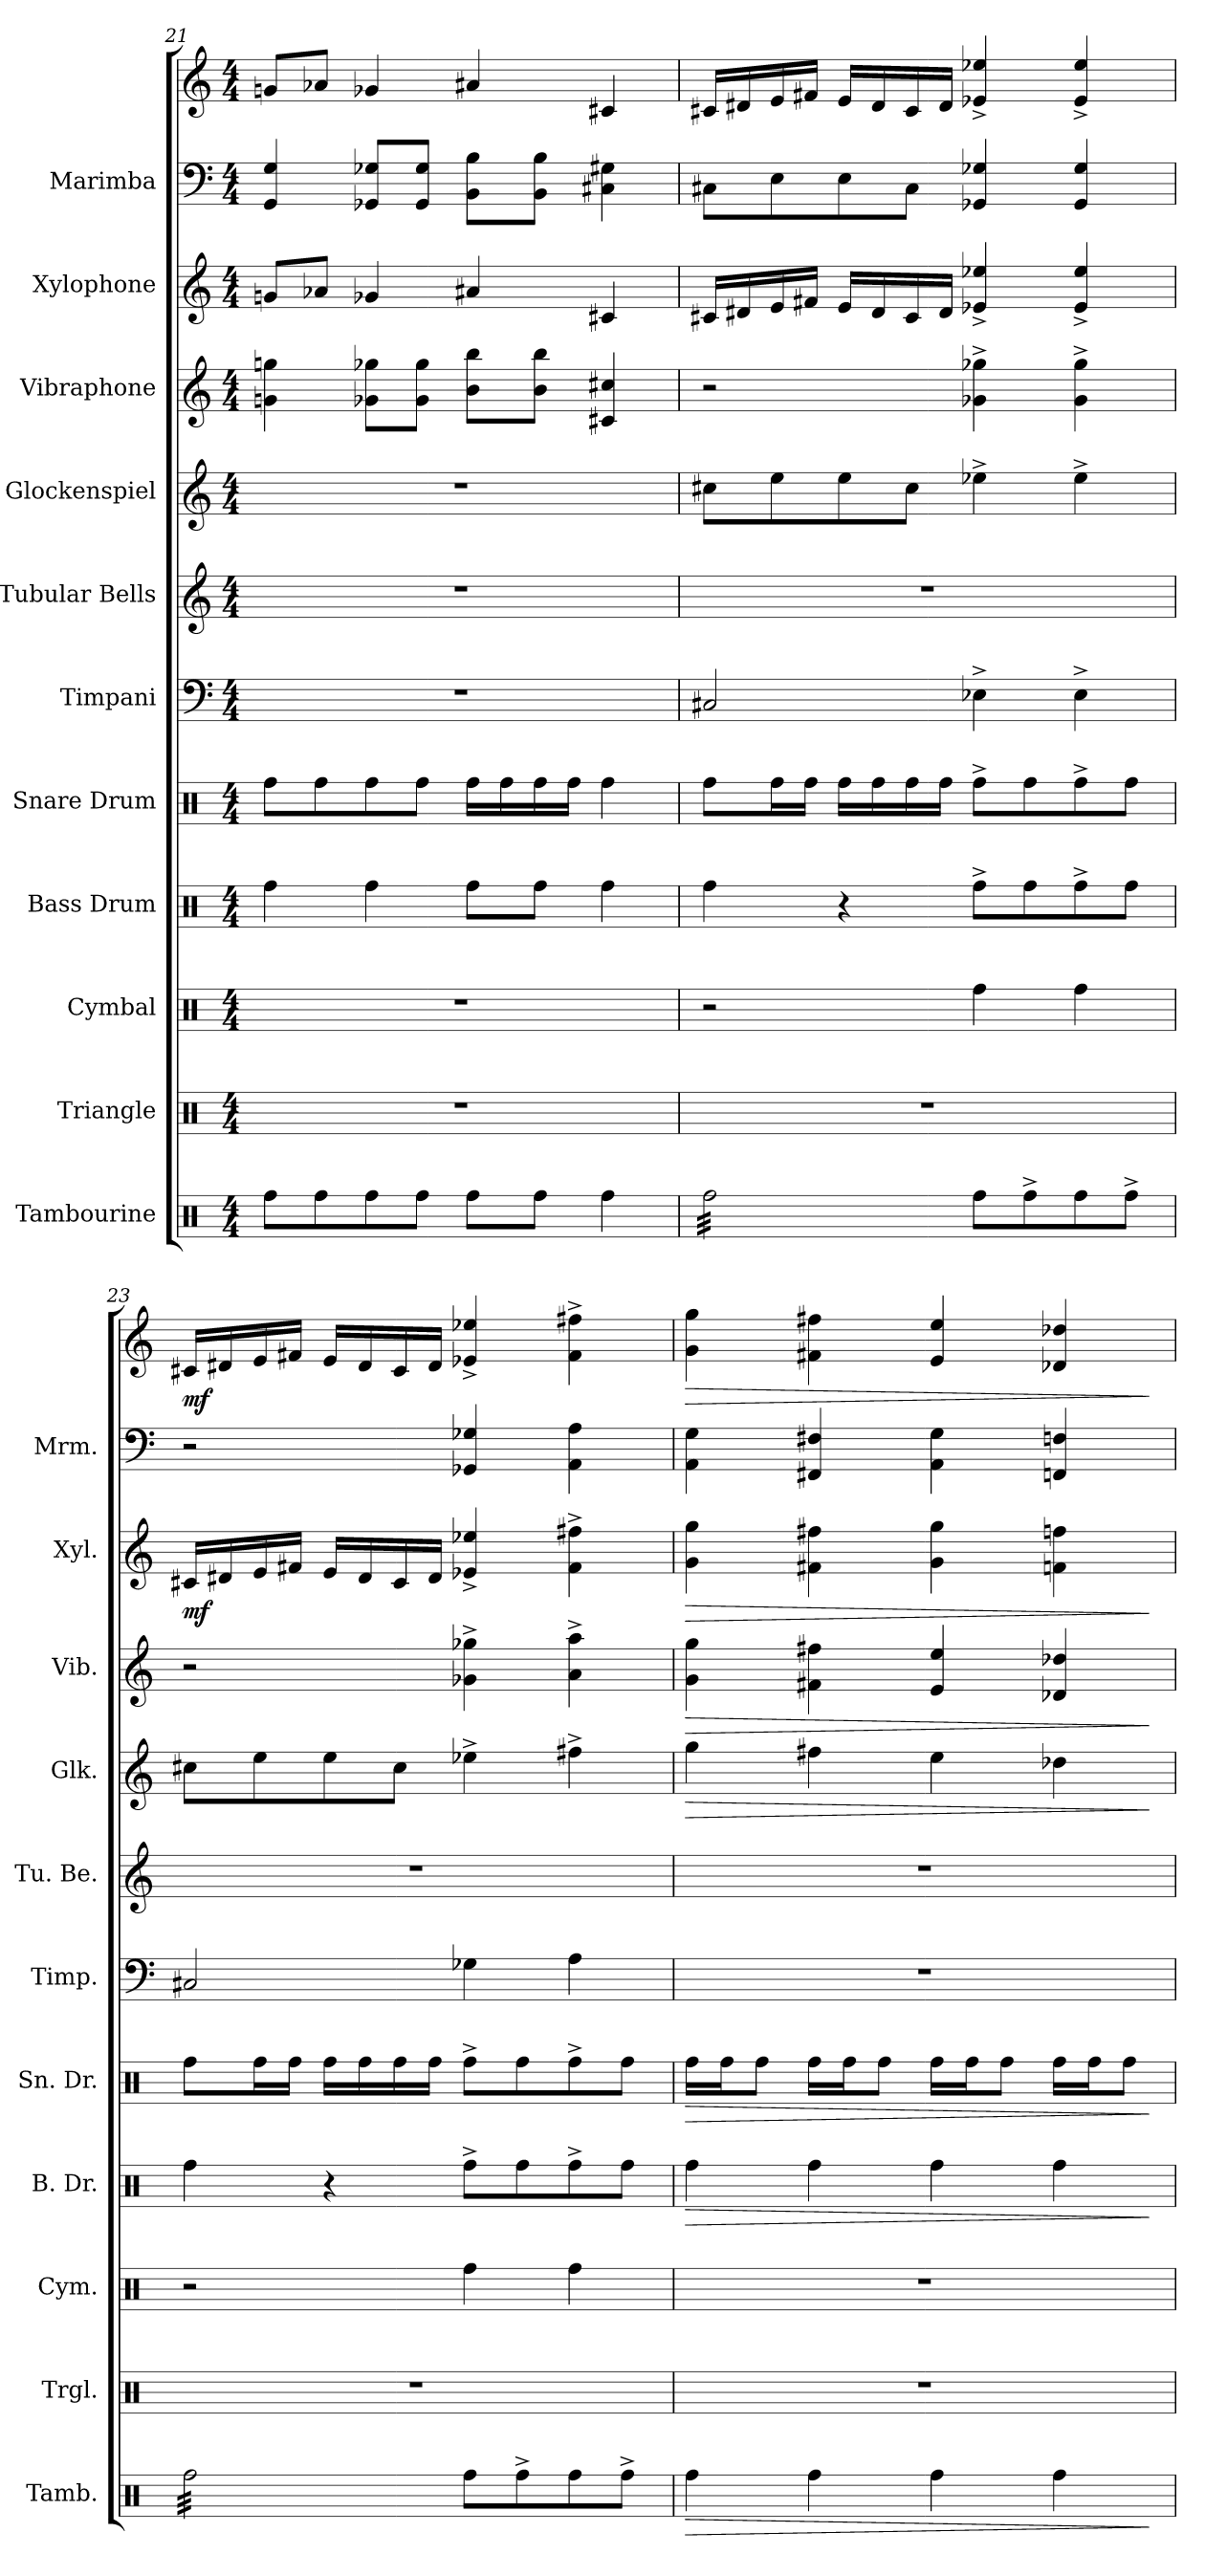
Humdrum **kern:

**kern	**dynam	**kern	**kern	**kern	**dynam	**kern	**dynam	**kern	**kern	**kern	**dynam	**kern	**dynam	**kern	**dynam	**kern	**kern	**dynam
*part11	*part11	*part10	*part9	*part8	*part8	*part7	*part7	*part6	*part5	*part4	*part4	*part3	*part3	*part2	*part2	*part1	*part1	*part1
*staff12	*staff12	*staff11	*staff10	*staff9	*staff9	*staff8	*staff8	*staff7	*staff6	*staff5	*staff5	*staff4	*staff4	*staff3	*staff3	*staff2	*staff1	*staff1/2
*I"Tambourine	*	*I"Triangle	*I"Cymbal	*I"Bass Drum	*	*I"Snare Drum	*	*I"Timpani	*I"Tubular Bells	*I"Glockenspiel	*	*I"Vibraphone	*	*I"Xylophone	*	*I"Marimba	*	*
*I'Tamb.	*	*I'Trgl.	*I'Cym.	*I'B. Dr.	*	*I'Sn. Dr.	*	*I'Timp.	*I'Tu. Be.	*I'Glk.	*	*I'Vib.	*	*I'Xyl.	*	*I'Mrm.	*	*
*clefX	*	*clefX	*clefX	*clefX	*	*clefX	*	*clefF4	*clefG2	*clefG2	*	*clefG2	*	*clefG2	*	*clefF4	*clefG2	*
*	*	*	*	*	*	*	*	*	*	*ITrd-14c-24	*	*	*	*ITrd-7c-12	*	*	*	*
*k[]	*	*k[]	*k[]	*k[]	*	*k[]	*	*k[]	*k[]	*k[]	*	*k[]	*	*k[]	*	*k[]	*k[]	*
*M4/4	*	*M4/4	*M4/4	*M4/4	*	*M4/4	*	*M4/4	*M4/4	*M4/4	*	*M4/4	*	*M4/4	*	*M4/4	*M4/4	*
=21	=21	=21	=21	=21	=21	=21	=21	=21	=21	=21	=21	=21	=21	=21	=21	=21	=21	=21
8Rff\L	.	1r	1r	4Rff\	.	8Rff\L	.	1r	1r	1r	.	4gn\ 4ggn\	.	8ggn/L	.	4GG/ 4G/	8gn/L	.
8Rff\	.	.	.	.	.	8Rff\	.	.	.	.	.	.	.	8aa-X/J	.	.	8a-X/J	.
8Rff\	.	.	.	4Rff\	.	8Rff\	.	.	.	.	.	8g-X\ 8gg-X\L	.	4gg-X/	.	8GG-X/ 8G-X/L	4g-X/	.
8Rff\J	.	.	.	.	.	8Rff\J	.	.	.	.	.	8g-\ 8gg-\J	.	.	.	8GG-/ 8G-/J	.	.
8Rff\L	.	.	.	8Rff\L	.	16Rff\LL	.	.	.	.	.	8b\ 8bb\L	.	4aa#X/	.	8BB\ 8B\L	4a#X/	.
.	.	.	.	.	.	16Rff\	.	.	.	.	.	.	.	.	.	.	.	.
8Rff\J	.	.	.	8Rff\J	.	16Rff\	.	.	.	.	.	8b\ 8bb\J	.	.	.	8BB\ 8B\J	.	.
.	.	.	.	.	.	16Rff\JJ	.	.	.	.	.	.	.	.	.	.	.	.
4Rff\	.	.	.	4Rff\	.	4Rff\	.	.	.	.	.	4c#X/ 4cc#X/	.	4cc#X/	.	4C#X\ 4G#X\	4c#X/	.
!!LO:PB:g=z
=22	=22	=22	=22	=22	=22	=22	=22	=22	=22	=22	=22	=22	=22	=22	=22	=22	=22	=22
*tremolo	*	*	*	*	*	*	*	*	*	*	*	*	*	*	*	*	*	*
32Rff\LLL	.	1r	2r	4Rff\	.	8Rff\L	.	2C#X/	1r	8cccc#X\L	.	2r	.	16cc#X/LL	.	8C#X\L	16c#X/LL	.
32Rff\	.	.	.	.	.	.	.	.	.	.	.	.	.	.	.	.	.	.
32Rff\	.	.	.	.	.	.	.	.	.	.	.	.	.	16dd#X/	.	.	16d#X/	.
32Rff\	.	.	.	.	.	.	.	.	.	.	.	.	.	.	.	.	.	.
32Rff\	.	.	.	.	.	16Rff\L	.	.	.	8eeee\	.	.	.	16ee/	.	8E\	16e/	.
32Rff\	.	.	.	.	.	.	.	.	.	.	.	.	.	.	.	.	.	.
32Rff\	.	.	.	.	.	16Rff\JJ	.	.	.	.	.	.	.	16ff#X/JJ	.	.	16f#X/JJ	.
32Rff\	.	.	.	.	.	.	.	.	.	.	.	.	.	.	.	.	.	.
32Rff\	.	.	.	4r	.	16Rff\LL	.	.	.	8eeee\	.	.	.	16ee/LL	.	8E\	16e/LL	.
32Rff\	.	.	.	.	.	.	.	.	.	.	.	.	.	.	.	.	.	.
32Rff\	.	.	.	.	.	16Rff\	.	.	.	.	.	.	.	16dd#/	.	.	16d#/	.
32Rff\	.	.	.	.	.	.	.	.	.	.	.	.	.	.	.	.	.	.
32Rff\	.	.	.	.	.	16Rff\	.	.	.	8cccc#\J	.	.	.	16cc#/	.	8C#\J	16c#/	.
32Rff\	.	.	.	.	.	.	.	.	.	.	.	.	.	.	.	.	.	.
32Rff\	.	.	.	.	.	16Rff\JJ	.	.	.	.	.	.	.	16dd#/JJ	.	.	16d#/JJ	.
32Rff\JJJ	.	.	.	.	.	.	.	.	.	.	.	.	.	.	.	.	.	.
*Xtremolo	*	*	*	*	*	*	*	*	*	*	*	*	*	*	*	*	*	*
8Rff\L	.	.	4Rff\	8Rff^\L	.	8Rff^\L	.	4E-X^\	.	4eeee-X^\	.	4g-X\^ 4gg-X\^	.	4ee-X/^ 4eee-X/^	.	4GG-X/ 4G-X/	4e-X/^ 4ee-X/^	.
8Rff^\	.	.	.	8Rff\	.	8Rff\	.	.	.	.	.	.	.	.	.	.	.	.
8Rff\	.	.	4Rff\	8Rff^\	.	8Rff^\	.	4E-^\	.	4eeee-^\	.	4g-\^ 4gg-\^	.	4ee-/^ 4eee-/^	.	4GG-/ 4G-/	4e-/^ 4ee-/^	.
8Rff^\J	.	.	.	8Rff\J	.	8Rff\J	.	.	.	.	.	.	.	.	.	.	.	.
=23	=23	=23	=23	=23	=23	=23	=23	=23	=23	=23	=23	=23	=23	=23	=23	=23	=23	=23
!	!	!	!	!	!	!	!	!	!	!	!	!	!	!	!LO:DY:b	!	!	!LO:DY:b
*tremolo	*	*	*	*	*	*	*	*	*	*	*	*	*	*	*	*	*	*
32Rff\LLL	.	1r	2r	4Rff\	.	8Rff\L	.	2C#X/	1r	8cccc#X\L	.	2r	.	16cc#X/LL	mf	2r	16c#X/LL	mf
32Rff\	.	.	.	.	.	.	.	.	.	.	.	.	.	.	.	.	.	.
32Rff\	.	.	.	.	.	.	.	.	.	.	.	.	.	16dd#X/	.	.	16d#X/	.
32Rff\	.	.	.	.	.	.	.	.	.	.	.	.	.	.	.	.	.	.
32Rff\	.	.	.	.	.	16Rff\L	.	.	.	8eeee\	.	.	.	16ee/	.	.	16e/	.
32Rff\	.	.	.	.	.	.	.	.	.	.	.	.	.	.	.	.	.	.
32Rff\	.	.	.	.	.	16Rff\JJ	.	.	.	.	.	.	.	16ff#X/JJ	.	.	16f#X/JJ	.
32Rff\	.	.	.	.	.	.	.	.	.	.	.	.	.	.	.	.	.	.
32Rff\	.	.	.	4r	.	16Rff\LL	.	.	.	8eeee\	.	.	.	16ee/LL	.	.	16e/LL	.
32Rff\	.	.	.	.	.	.	.	.	.	.	.	.	.	.	.	.	.	.
32Rff\	.	.	.	.	.	16Rff\	.	.	.	.	.	.	.	16dd#/	.	.	16d#/	.
32Rff\	.	.	.	.	.	.	.	.	.	.	.	.	.	.	.	.	.	.
32Rff\	.	.	.	.	.	16Rff\	.	.	.	8cccc#\J	.	.	.	16cc#/	.	.	16c#/	.
32Rff\	.	.	.	.	.	.	.	.	.	.	.	.	.	.	.	.	.	.
32Rff\	.	.	.	.	.	16Rff\JJ	.	.	.	.	.	.	.	16dd#/JJ	.	.	16d#/JJ	.
32Rff\JJJ	.	.	.	.	.	.	.	.	.	.	.	.	.	.	.	.	.	.
*Xtremolo	*	*	*	*	*	*	*	*	*	*	*	*	*	*	*	*	*	*
8Rff\L	.	.	4Rff\	8Rff^\L	.	8Rff^\L	.	4G-X\	.	4eeee-X^\	.	4g-X\^ 4gg-X\^	.	4ee-X/^ 4eee-X/^	.	4GG-X/ 4G-X/	4e-X/^ 4ee-X/^	.
8Rff^\	.	.	.	8Rff\	.	8Rff\	.	.	.	.	.	.	.	.	.	.	.	.
8Rff\	.	.	4Rff\	8Rff^\	.	8Rff^\	.	4A\	.	4ffff#X^\	.	4a\^ 4aa\^	.	4ff#\^ 4fff#X\^	.	4AA\ 4A\	4f#\^ 4ff#X\^	.
8Rff^\J	.	.	.	8Rff\J	.	8Rff\J	.	.	.	.	.	.	.	.	.	.	.	.
=24	=24	=24	=24	=24	=24	=24	=24	=24	=24	=24	=24	=24	=24	=24	=24	=24	=24	=24
!	!LO:HP:b	!	!	!	!LO:HP:b	!	!LO:HP:b	!	!	!	!LO:HP:b	!	!LO:HP:b	!	!LO:HP:b	!	!	!LO:HP:b
4Rff\	>	1r	1r	4Rff\	>	16Rff\LL	>	1r	1r	4gggg\	>	4g\ 4gg\	>	4gg\ 4ggg\	>	4AA\ 4G\	4g\ 4gg\	>
.	.	.	.	.	.	16Rff\J	.	.	.	.	.	.	.	.	.	.	.	.
.	.	.	.	.	.	8Rff\J	.	.	.	.	.	.	.	.	.	.	.	.
4Rff\	.	.	.	4Rff\	.	16Rff\LL	.	.	.	4ffff#X\	.	4f#X\ 4ff#X\	.	4ff#X\ 4fff#X\	.	4FF#X/ 4F#X/	4f#X\ 4ff#X\	.
.	.	.	.	.	.	16Rff\J	.	.	.	.	.	.	.	.	.	.	.	.
.	.	.	.	.	.	8Rff\J	.	.	.	.	.	.	.	.	.	.	.	.
4Rff\	.	.	.	4Rff\	.	16Rff\LL	.	.	.	4eeee\	.	4e/ 4ee/	.	4gg\ 4ggg\	.	4AA\ 4G\	4e/ 4ee/	.
.	.	.	.	.	.	16Rff\J	.	.	.	.	.	.	.	.	.	.	.	.
.	.	.	.	.	.	8Rff\J	.	.	.	.	.	.	.	.	.	.	.	.
4Rff\	.	.	.	4Rff\	.	16Rff\LL	.	.	.	4dddd-X\	.	4d-X/ 4dd-X/	.	4ffn\ 4fffn\	.	4FFn/ 4Fn/	4d-X/ 4dd-X/	.
.	.	.	.	.	.	16Rff\J	.	.	.	.	.	.	.	.	.	.	.	.
.	.	.	.	.	.	8Rff\J	.	.	.	.	.	.	.	.	.	.	.	.
.	]	.	.	.	]	.	]	.	.	.	]	.	]	.	]	.	.	]
=	=	=	=	=	=	=	=	=	=	=	=	=	=	=	=	=	=	=
*-	*-	*-	*-	*-	*-	*-	*-	*-	*-	*-	*-	*-	*-	*-	*-	*-	*-	*-
